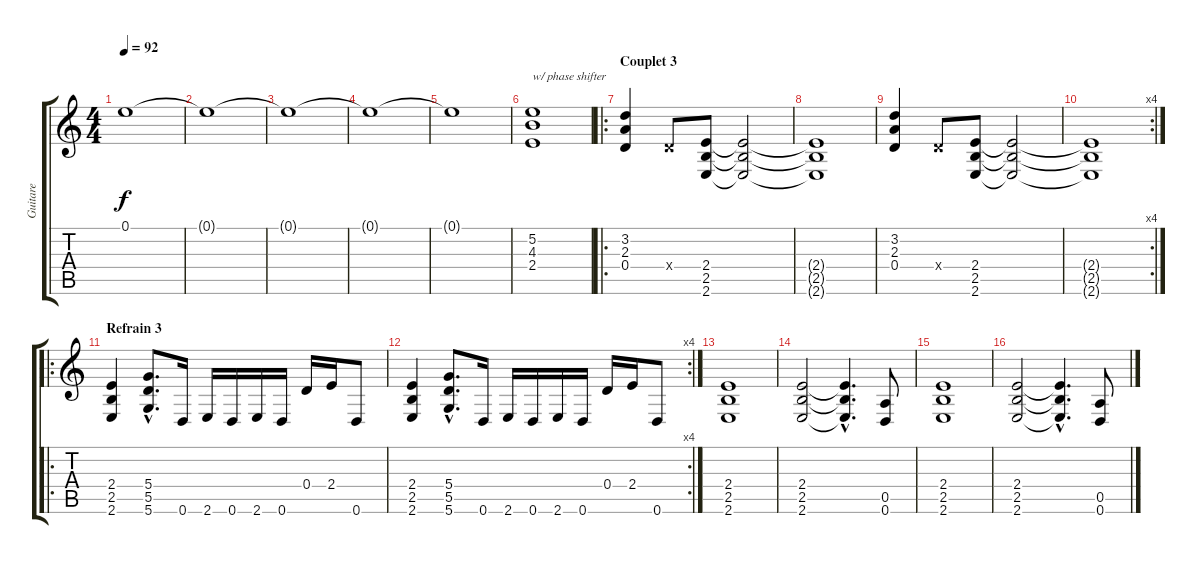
\track ("Guitare" "Guitare") {instrument distortionguitar}
\staff {score tabs}
\tuning (E4 B3 G3 D3 A2 D2) {hide}
\ts (4 4)
\tempo 92
\clef g2
\ks c
0.1{t}.1{dy f} |
0.1{t}.1 |
0.1{t}.1 |
0.1{t}.1 |
0.1{t}.1 |
(5.2 4.3 2.4).1{txt "w/ phase shifter"} |
\ro
\section ("" "Couplet 3")
(3.2 2.3 0.4).4 0.4{x}.8 (2.4 2.5 2.6).8 (2.4{t} 2.5{t} 2.6{t}).2 |
(2.4{t} 2.5{t} 2.6{t}).1 |
(3.2 2.3 0.4).4 0.4{x}.8 (2.4 2.5 2.6).8 (2.4{t} 2.5{t} 2.6{t}).2 |
\rc 4
(2.4{t} 2.5{t} 2.6{t}).1 |
\ro
\section ("" "Refrain 3")
(2.4 2.5 2.6).4 (5.4{hac} 5.5{hac} 5.6{hac}).8{d} 0.6.16 2.6.16 0.6.16 2.6.16 0.6.16 0.4.16 2.4.16 0.6.8 |
\rc 4
(2.4 2.5 2.6).4 (5.4{hac} 5.5{hac} 5.6{hac}).8{d} 0.6.16 2.6.16 0.6.16 2.6.16 0.6.16 0.4.16 2.4.16 0.6.8 |
(2.4 2.5 2.6).1 |
(2.4 2.5 2.6).2 (2.4{hac t} 2.5{hac t} 2.6{hac t}).4{d} (0.5 0.6).8 |
(2.4 2.5 2.6).1 |
(2.4 2.5 2.6).2 (2.4{hac t} 2.5{hac t} 2.6{hac t}).4{d} (0.5 0.6).8
